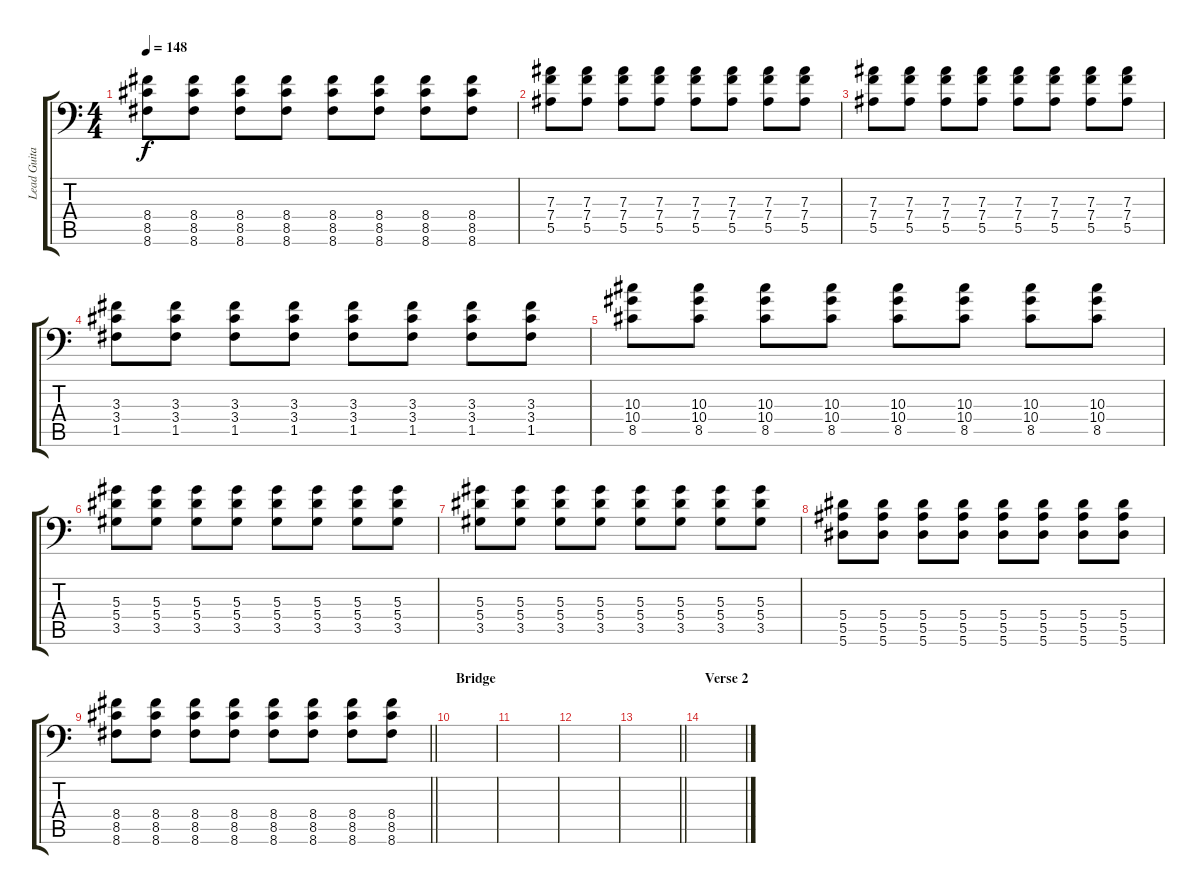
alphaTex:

\track ("Lead Guitar 2" "Lead Guita") {instrument distortionguitar}
\staff {score tabs}
\tuning (C4 G3 Eb3 Bb2 F2 Bb1) {hide}
\ts (4 4)
\tempo 148
\clef f4
\ks c
(8.4 8.5 8.6).8{dy f} (8.4 8.5 8.6).8 (8.4 8.5 8.6).8 (8.4 8.5 8.6).8 (8.4 8.5 8.6).8 (8.4 8.5 8.6).8 (8.4 8.5 8.6).8 (8.4 8.5 8.6).8 |
(7.3 7.4 5.5).8 (7.3 7.4 5.5).8 (7.3 7.4 5.5).8 (7.3 7.4 5.5).8 (7.3 7.4 5.5).8 (7.3 7.4 5.5).8 (7.3 7.4 5.5).8 (7.3 7.4 5.5).8 |
(7.3 7.4 5.5).8 (7.3 7.4 5.5).8 (7.3 7.4 5.5).8 (7.3 7.4 5.5).8 (7.3 7.4 5.5).8 (7.3 7.4 5.5).8 (7.3 7.4 5.5).8 (7.3 7.4 5.5).8 |
(3.3 3.4 1.5).8 (3.3 3.4 1.5).8 (3.3 3.4 1.5).8 (3.3 3.4 1.5).8 (3.3 3.4 1.5).8 (3.3 3.4 1.5).8 (3.3 3.4 1.5).8 (3.3 3.4 1.5).8 |
(10.3 10.4 8.5).8 (10.3 10.4 8.5).8 (10.3 10.4 8.5).8 (10.3 10.4 8.5).8 (10.3 10.4 8.5).8 (10.3 10.4 8.5).8 (10.3 10.4 8.5).8 (10.3 10.4 8.5).8 |
(5.3 5.4 3.5).8 (5.3 5.4 3.5).8 (5.3 5.4 3.5).8 (5.3 5.4 3.5).8 (5.3 5.4 3.5).8 (5.3 5.4 3.5).8 (5.3 5.4 3.5).8 (5.3 5.4 3.5).8 |
(5.3 5.4 3.5).8 (5.3 5.4 3.5).8 (5.3 5.4 3.5).8 (5.3 5.4 3.5).8 (5.3 5.4 3.5).8 (5.3 5.4 3.5).8 (5.3 5.4 3.5).8 (5.3 5.4 3.5).8 |
(5.4 5.5 5.6).8 (5.4 5.5 5.6).8 (5.4 5.5 5.6).8 (5.4 5.5 5.6).8 (5.4 5.5 5.6).8 (5.4 5.5 5.6).8 (5.4 5.5 5.6).8 (5.4 5.5 5.6).8 |
\barLineRight lightlight
(8.4 8.5 8.6).8 (8.4 8.5 8.6).8 (8.4 8.5 8.6).8 (8.4 8.5 8.6).8 (8.4 8.5 8.6).8 (8.4 8.5 8.6).8 (8.4 8.5 8.6).8 (8.4 8.5 8.6).8 |
\section ("" "Bridge")
|
|
|
\barLineRight lightlight
|
\section ("" "Verse 2")
